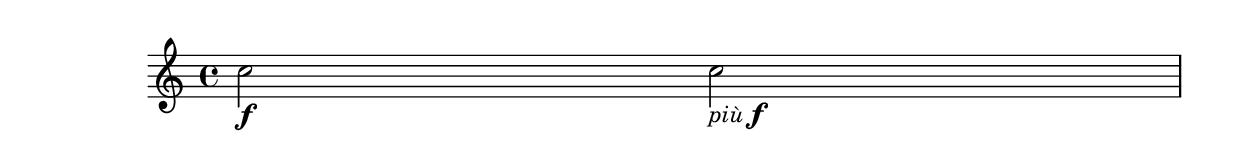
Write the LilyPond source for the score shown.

%% Do not edit this file; it is automatically
%% generated from LSR http://lsr.dsi.unimi.it
%% This file is in the public domain.
\version "2.13.31"

\header {
  lsrtags = "expressive-marks, text"

%% Translation of GIT committish: 0b55335aeca1de539bf1125b717e0c21bb6fa31b
  texidoces = "
Ciertas indicaciones dinámicas pueden llevar textos (como @qq{più
forte} o @qq{piano subito}). Se pueden producir usando un bloque
@code{\\markup}.

"
  doctitlees = "Combinar indicaciones dinámicas con marcados textuales"

  texidoc = "
Some dynamics may involve text indications (such as @qq{più forte} or
@qq{piano subito}). These can be produced using a @code{\\markup}
block.

"
  doctitle = "Combining dynamics with markup texts"
} % begin verbatim

piuF = \markup { \italic più \dynamic f }
\layout { ragged-right = ##f }
\relative c'' {
  c2\f c-\piuF
}


